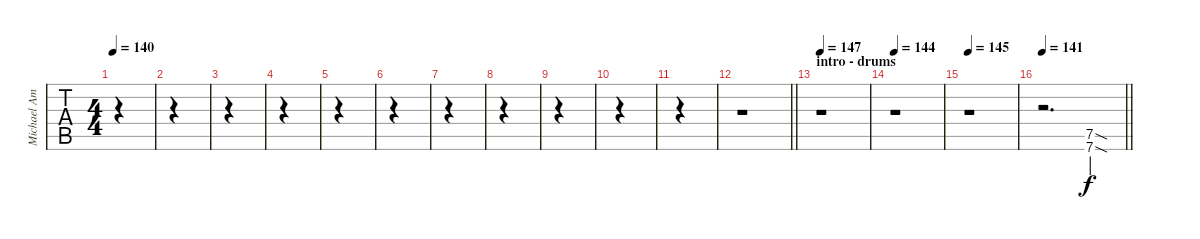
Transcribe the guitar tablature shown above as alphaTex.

\track ("Michael Amott" "Michael Am") {instrument distortionguitar}
\staff {tabs}
\tuning (B3 Gb3 D3 A2 E2 B1) {hide}
\ts (4 4)
\tempo 140
\tempo 139
\tempo 140
\clef g2
\ks c
|
|
|
|
|
|
|
|
|
|
|
\barLineRight lightlight
r.1 |
\section ("" "intro - drums")
\tempo 147
r.1 |
\tempo 144
r.1 |
\tempo 145
r.1 |
\tempo 141
\barLineRight lightlight
r.2{d} (7.5{sod} 7.6{sod}).4
